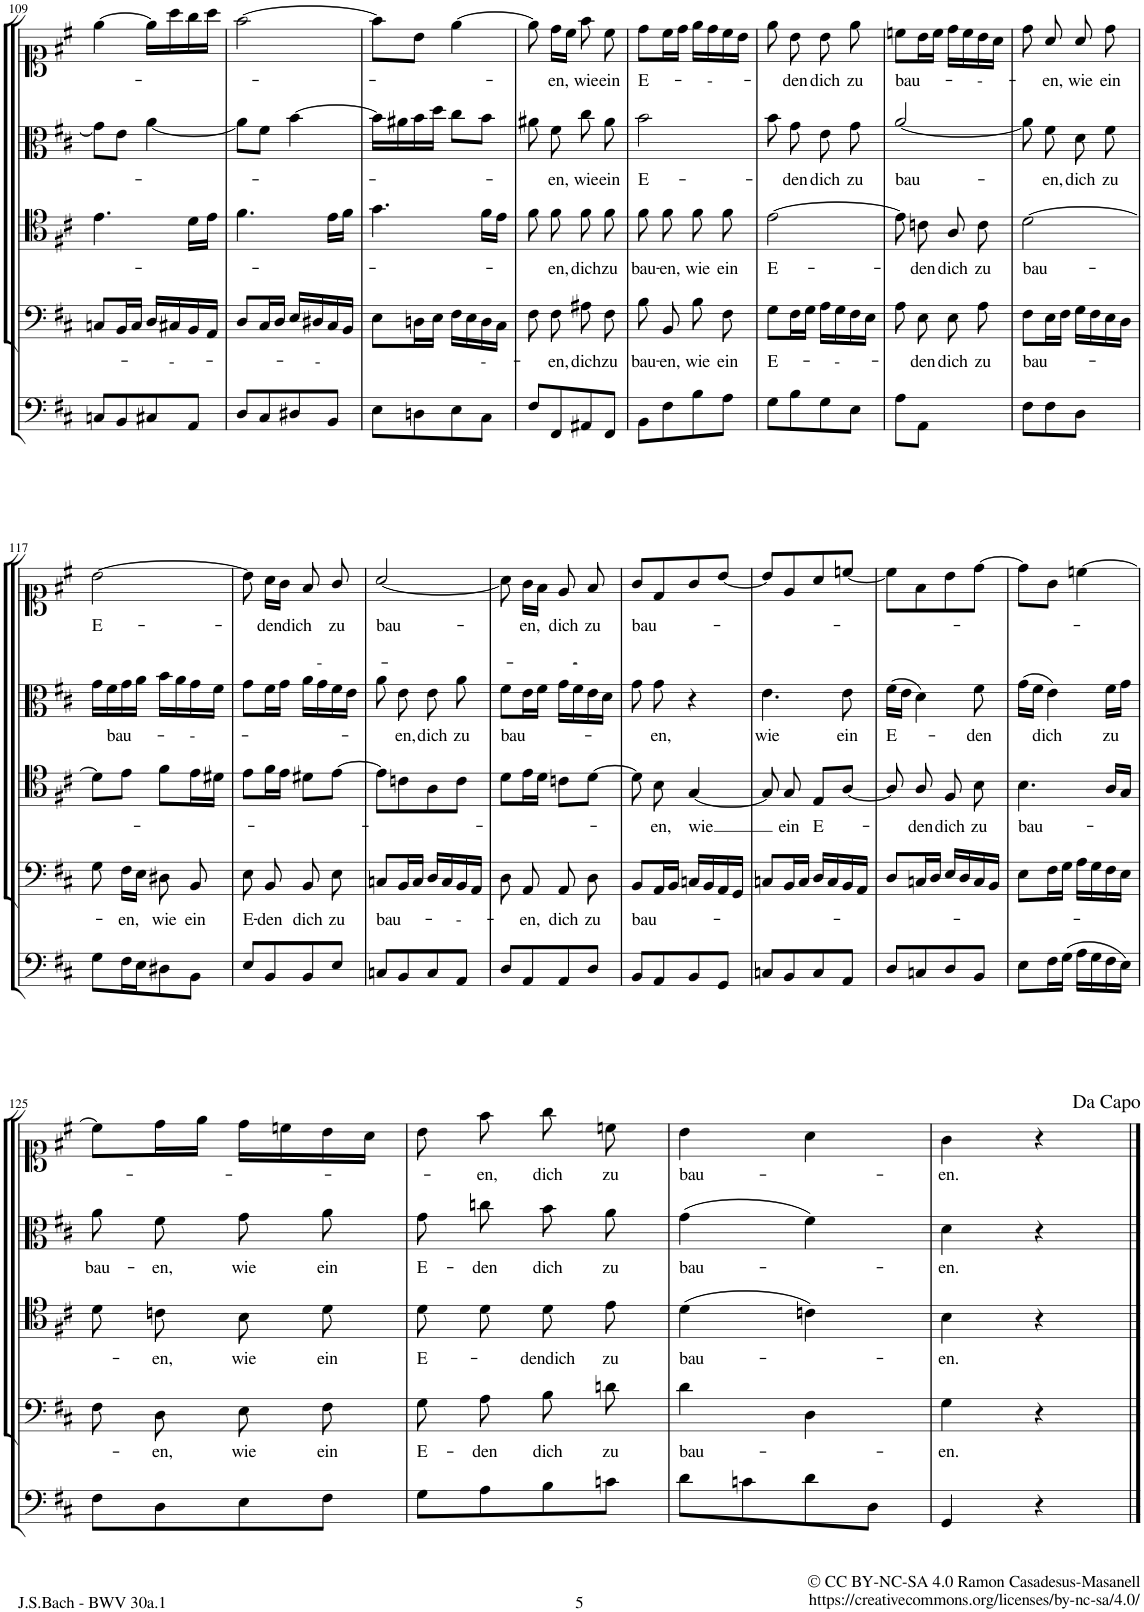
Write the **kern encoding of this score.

**kern	**kern	**text	**kern	**text	**kern	**text	**kern	**text
*part5	*part4	*part4	*part3	*part3	*part2	*part2	*part1	*part1
*staff5	*staff4	*staff4	*staff3	*staff3	*staff2	*staff2	*staff1	*staff1
*I"Continuo	*I"Basso	*	*I"Tenore	*	*I"Alto	*	*I"Soprano	*
!!LO:PB:g=z
*clefF4	*clefF4	*	*clefC4	*	*clefC3	*	*clefC1	*
*k[f#c#]	*k[f#c#]	*	*k[f#c#]	*	*k[f#c#]	*	*k[f#c#]	*
*M2/4	*M2/4	*	*M2/4	*	*M2/4	*	*M2/4	*
=109	=109	=109	=109	=109	=109	=109	=109	=109
8Cn/L	8Cn/L	.	4.e\	.	8g\L]	.	[>4ee\	.
8BB/	16BB/L	.	.	.	8e\J	.	.	.
.	16C/JJ	.	.	.	.	.	.	.
8C#X/	16D/LL	.	.	.	[<4a\	.	16ee\LL]	.
!	!	!LO:LY:b	!	!	!	!	!	!
.	16C#X/	---	.	.	.	.	16aa\	.
8AA/J	16BB/	.	16d\LL	.	.	.	16gg\	.
.	16AA/JJ	.	16e\JJ	.	.	.	16aa\JJ	.
=110	=110	=110	=110	=110	=110	=110	=110	=110
8D/L	8D/L	.	4.f#\	.	8a\L]	.	[>2ff#\	.
8C#/	16C#/L	.	.	.	8f#\J	.	.	.
.	16D/JJ	.	.	.	.	.	.	.
8D#X/	16E/LL	.	.	.	[>4b\	.	.	.
!	!	!LO:LY:b	!	!	!	!	!	!
.	16D#X/	--	.	.	.	.	.	.
8BB/J	16C#/	.	16e\LL	.	.	.	.	.
.	16BB/JJ	.	16f#\JJ	.	.	.	.	.
=111	=111	=111	=111	=111	=111	=111	=111	=111
8E\L	8E\L	.	4.g\	.	16b\LL]	.	8ff#\L]	.
.	.	.	.	.	16a#X\	.	.	.
8Dn\	16Dn\L	.	.	.	16b\	.	8b\J	.
.	16E\JJ	.	.	.	16dd\JJ	.	.	.
8E\	16F#\LL	.	.	.	8cc#\L	.	[>4ee\	.
.	16E\	.	.	.	.	.	.	.
!	!	!LO:LY:b	!	!	!	!	!	!
8C#\J	16D\	--	16f#\LL	.	8b\J	.	.	.
.	16C#\JJ	.	16e\JJ	.	.	.	.	.
=112	=112	=112	=112	=112	=112	=112	=112	=112
8F#/L	8F#\	.	8f#\	.	8a#X\	.	8ee\]	.
!	!	!LO:LY:b	!	!LO:LY:b	!	!LO:LY:b	!	!LO:LY:b
8FF#/	8F#\	-en,	8f#\	en,	8f#\	en,	16dd\LL	en,
.	.	.	.	.	.	.	16cc#\JJ	.
!	!	!LO:LY:b	!	!LO:LY:b	!	!LO:LY:b	!	!LO:LY:b
8AA#X/	8A#X\	dich	8f#\	dich	8cc#\	wie	8ff#\	wie
!	!	!LO:LY:b	!	!LO:LY:b	!	!LO:LY:b	!	!LO:LY:b
8FF#/J	8F#\	zu	8f#\	zu	8a#\	ein	8cc#\	ein
=113	=113	=113	=113	=113	=113	=113	=113	=113
!	!	!LO:LY:b	!	!LO:LY:b	!	!LO:LY:b	!	!LO:LY:b
8BB\L	8B\	bau-	8f#\	bau-	2b\	E-	8dd\L	E-
!	!	!LO:LY:b	!	!LO:LY:b	!	!	!	!
8F#\	8BB/	-en,	8f#\	-en,	.	.	16cc#\L	.
.	.	.	.	.	.	.	16dd\JJ	.
!	!	!LO:LY:b	!	!LO:LY:b	!	!	!	!
8B\	8B\	wie	8f#\	wie	.	.	16ee\LL	.
!	!	!	!	!	!	!	!	!LO:LY:b
.	.	.	.	.	.	.	16dd\	---
!	!	!LO:LY:b	!	!LO:LY:b	!	!	!	!
8A\J	8F#\	ein	8f#\	ein	.	.	16cc#\	.
.	.	.	.	.	.	.	16b\JJ	.
=114	=114	=114	=114	=114	=114	=114	=114	=114
!	!	!LO:LY:b	!	!LO:LY:b	!	!	!	!
8G\L	8G\L	E-	[>2e\	E-	8b\	.	8ee\	.
!	!	!	!	!	!	!LO:LY:b	!	!LO:LY:b
8B\	16F#\L	.	.	.	8g\	-den	8b\	-den
.	16G\JJ	.	.	.	.	.	.	.
!	!	!	!	!	!	!LO:LY:b	!	!LO:LY:b
8G\	16A\LL	.	.	.	8e\	dich	8b\	dich
!	!	!LO:LY:b	!	!	!	!	!	!
.	16G\	---	.	.	.	.	.	.
!	!	!	!	!	!	!LO:LY:b	!	!LO:LY:b
8E\J	16F#\	.	.	.	8g\	zu	8ee\	zu
.	16E\JJ	.	.	.	.	.	.	.
=115	=115	=115	=115	=115	=115	=115	=115	=115
!	!	!	!	!	!	!LO:LY:b	!	!LO:LY:b
8A\L	8A\	.	8e\]	.	[<2a/	bau-	8ccn\L	bau-
!	!	!LO:LY:b	!	!LO:LY:b	!	!	!	!
8AA\J	8E\	-den	8cn\	-den	.	.	16b\L	.
.	.	.	.	.	.	.	16cc\JJ	.
!	!	!LO:LY:b	!	!LO:LY:b	!	!	!	!
4ryy	8E\	dich	8A/	dich	.	.	16dd\LL	.
.	.	.	.	.	.	.	16cc\	.
!	!	!LO:LY:b	!	!LO:LY:b	!	!	!	!LO:LY:b
.	8A\	zu	8c\	zu	.	.	16b\	---
.	.	.	.	.	.	.	16a\JJ	.
=116	=116	=116	=116	=116	=116	=116	=116	=116
!	!	!LO:LY:b	!	!LO:LY:b	!	!	!	!
8F#\L	8F#\L	bau-	[>2d\	bau-	8a\]	.	8dd\	.
!	!	!	!	!	!	!LO:LY:b	!	!LO:LY:b
8F#\	16E\L	.	.	.	8f#\	-en,	8a/	-en,
.	16F#\JJ	.	.	.	.	.	.	.
!	!	!	!	!	!	!LO:LY:b	!	!LO:LY:b
8D\J	16G\LL	.	.	.	8d\	dich	8a/	wie
.	16F#\	.	.	.	.	.	.	.
!	!	!	!	!	!	!LO:LY:b	!	!LO:LY:b
8ryy	16E\	.	.	.	8f#\	zu	8dd\	ein
.	16D\JJ	.	.	.	.	.	.	.
!!LO:LB:g=z
=117	=117	=117	=117	=117	=117	=117	=117	=117
!	!	!	!	!	!	!	!	!LO:LY:b
8G\L	8G\	.	8d\L]	.	16g\LL	.	[>2b\	E-
!	!	!	!	!	!	!LO:LY:b	!	!
.	.	.	.	.	16f#\	bau-	.	.
!	!	!LO:LY:b	!	!	!	!	!	!
16F#\L	16F#\LL	-en,	8e\J	.	16g\	.	.	.
16E\J	16E\JJ	.	.	.	16a\JJ	.	.	.
!	!	!LO:LY:b	!	!	!	!	!	!
8D#X\	8D#X\	wie	8f#\L	.	16b\LL	.	.	.
.	.	.	.	.	16a\	.	.	.
!	!	!LO:LY:b	!	!	!	!LO:LY:b	!	!
8BB\J	8BB/	ein	16e\L	.	16g\	---	.	.
.	.	.	16d#X\JJ	.	16f#\JJ	.	.	.
=118	=118	=118	=118	=118	=118	=118	=118	=118
!	!	!LO:LY:b	!	!	!	!	!	!
8E/L	8E\	E-	8e\L	.	8g\L	.	8b\]	.
!	!	!LO:LY:b	!	!	!	!	!	!
8BB/	8BB/	-den	16f#\L	.	16f#\L	.	16a\LL	.
!	!	!	!	!	!	!	!	!LO:LY:b
.	.	.	16e\JJ	.	16g\JJ	.	16g\JJ	-dendich
!	!	!LO:LY:b	!	!	!	!	!	!
8BB/	8BB/	dich	8d#X\L	.	16a\LL	.	8f#/	.
!	!	!	!	!	!	!LO:LY:a	!	!
.	.	.	.	.	16g\	---	.	.
!	!	!LO:LY:b	!	!	!	!	!	!LO:LY:b
8E/J	8E\	zu	[>8e\J	.	16f#\	.	8g/	zu
.	.	.	.	.	16e\JJ	.	.	.
=119	=119	=119	=119	=119	=119	=119	=119	=119
!	!	!LO:LY:b	!	!	!	!	!	!LO:LY:b
8Cn/L	8Cn/L	bau-	8e\L]	.	8a\	.	[<2a/	bau-
!	!	!	!	!	!	!LO:LY:b	!	!
8BB/	16BB/L	.	8cn\	.	8e\	-en,	.	.
.	16C/JJ	.	.	.	.	.	.	.
!	!	!	!	!	!	!LO:LY:b	!	!
8C/	16D/LL	.	8A\	.	8e\	dich	.	.
.	16C/	.	.	.	.	.	.	.
!	!	!LO:LY:b	!	!	!	!LO:LY:b	!	!
8AA/J	16BB/	---	8c\J	.	8a\	zu	.	.
.	16AA/JJ	.	.	.	.	.	.	.
=120	=120	=120	=120	=120	=120	=120	=120	=120
!	!	!	!	!	!	!LO:LY:b	!	!
8D/L	8D\	.	8d\L	.	8f#\L	bau-	8a\]	.
!	!	!LO:LY:b	!	!	!	!	!	!LO:LY:b
8AA/	8AA/	-en,	16e\L	.	16e\L	.	16g\LL	-en,
.	.	.	16d\JJ	.	16f#\JJ	.	16f#\JJ	.
!	!	!LO:LY:b	!	!	!	!	!	!LO:LY:b
8AA/	8AA/	dich	8cn\L	.	16g\LL	.	8e/	dich
!	!	!	!	!	!	!LO:LY:a	!	!
.	.	.	.	.	16f#\	---	.	.
!	!	!LO:LY:b	!	!	!	!	!	!LO:LY:b
8D/J	8D\	zu	[>8d\J	.	16e\	.	8f#/	zu
.	.	.	.	.	16d\JJ	.	.	.
=121	=121	=121	=121	=121	=121	=121	=121	=121
!	!	!LO:LY:b	!	!	!	!	!	!LO:LY:b
8BB/L	8BB/L	bau-	8d\]	.	8g\	.	8g/L	bau-
!	!	!	!	!LO:LY:b	!	!LO:LY:b	!	!
8AA/	16AA/L	.	8B\	-en,	8g\	-en,	8d/	.
.	16BB/JJ	.	.	.	.	.	.	.
!	!	!	!	!LO:LY:b	!	!	!	!
8BB/	16Cn/LL	.	[<4G/	wie	4r	.	8g/	.
.	16BB/	.	.	.	.	.	.	.
8GG/J	16AA/	.	.	.	.	.	[<8b/J	.
.	16GG/JJ	.	.	.	.	.	.	.
=122	=122	=122	=122	=122	=122	=122	=122	=122
!	!	!	!	!	!	!LO:LY:b	!	!
8Cn/L	8Cn/L	.	8G/]	.	4.e\	wie	8b/L]	.
!	!	!	!	!LO:LY:b	!	!	!	!
8BB/	16BB/L	.	8G/	ein	.	.	8e/	.
.	16C/JJ	.	.	.	.	.	.	.
!	!	!	!	!LO:LY:b	!	!	!	!
8C/	16D/LL	.	8E/L	E-	.	.	8a/	.
.	16C/	.	.	.	.	.	.	.
!	!	!	!	!	!	!LO:LY:b	!	!
8AA/J	16BB/	.	[<8A/J	.	8e\	ein	[<8ccn/J	.
.	16AA/JJ	.	.	.	.	.	.	.
=123	=123	=123	=123	=123	=123	=123	=123	=123
!	!	!	!	!	!	!LO:LY:b	!	!
8D/L	8D/L	.	8A/]	.	(16f#\LL	E-	8cc\L]	.
.	.	.	.	.	16e\JJ	.	.	.
!	!	!	!	!LO:LY:b	!	!	!	!
8Cn/	16Cn/L	.	8A/	-den	4d\)	.	8f#\	.
.	16D/JJ	.	.	.	.	.	.	.
!	!	!	!	!LO:LY:b	!	!	!	!
8D/	16E/LL	.	8F#/	dich	.	.	8b\	.
.	16D/	.	.	.	.	.	.	.
!	!	!	!	!LO:LY:b	!	!LO:LY:b	!	!
8BB/J	16C/	.	8B\	zu	8f#\	-den	[>8dd\J	.
.	16BB/JJ	.	.	.	.	.	.	.
=124	=124	=124	=124	=124	=124	=124	=124	=124
!	!	!	!	!LO:LY:b	!	!	!	!
8E\L	8E\L	.	4.B\	bau-	(16g\LL	.	8dd\L]	.
!	!	!	!	!	!	!LO:LY:b	!	!
.	.	.	.	.	16f#\JJ	dich	.	.
16F#\L	16F#\L	.	.	.	4e\)	.	8g\J	.
(16G\JJ	16G\JJ	.	.	.	.	.	.	.
16A\LL	16A\LL	.	.	.	.	.	[4ccn\	.
16G\	16G\	.	.	.	.	.	.	.
!	!	!	!	!	!	!LO:LY:b	!	!
16F#\	16F#\	.	16A/LL	.	16f#\LL	zu	.	.
16E\JJ)	16E\JJ	.	16G/JJ	.	16g\JJ	.	.	.
!!LO:LB:g=z
=125	=125	=125	=125	=125	=125	=125	=125	=125
!	!	!	!	!	!	!LO:LY:b	!	!
8F#\L	8F#\	.	8d\	.	8a\	bau-	8cc\L]	.
!	!	!LO:LY:b	!	!LO:LY:b	!	!LO:LY:b	!	!
8D\	8D\	en,	8cn\	en,	8f#\	-en,	16dd\L	.
.	.	.	.	.	.	.	16ee\JJ	.
!	!	!LO:LY:b	!	!LO:LY:b	!	!LO:LY:b	!	!
8E\	8E\	wie	8B\	wie	8g\	wie	16dd\LL	.
.	.	.	.	.	.	.	16ccn\	.
!	!	!LO:LY:b	!	!LO:LY:b	!	!LO:LY:b	!	!
8F#\J	8F#\	ein	8d\	ein	8a\	ein	16b\	.
.	.	.	.	.	.	.	16a\JJ	.
=126	=126	=126	=126	=126	=126	=126	=126	=126
!	!	!LO:LY:b	!	!LO:LY:b	!	!LO:LY:b	!	!
8G\L	8G\	E-	8d\	E-	8g\	E-	8b\	.
!	!	!LO:LY:b	!	!	!	!LO:LY:b	!	!LO:LY:b
8A\	8A\	-den	8d\	.	8ccn\	-den	8ff#\	-en,
!	!	!LO:LY:b	!	!LO:LY:b	!	!LO:LY:b	!	!LO:LY:b
8B\	8B\	dich	8d\	-dendich	8b\	dich	8gg\	dich
!	!	!LO:LY:b	!	!LO:LY:b	!	!LO:LY:b	!	!LO:LY:b
8cn\J	8dn\	zu	8e\	zu	8a\	zu	8ccn\	zu
=127	=127	=127	=127	=127	=127	=127	=127	=127
!	!	!LO:LY:b	!	!LO:LY:b	!	!LO:LY:b	!	!LO:LY:b
8d\L	4d\	bau-	(4d\	bau-	(4g\	bau-	4b\	bau-
8cn\	.	.	.	.	.	.	.	.
8d\	4D\	.	4cn\)	.	4f#\)	.	4a\	.
8D\J	.	.	.	.	.	.	.	.
=128	=128	=128	=128	=128	=128	=128	=128	=128
!	!	!LO:LY:b	!	!LO:LY:b	!	!LO:LY:b	!	!LO:LY:b
4GG/	4G\	-en.	4B\	-en.	4d\	-en.	4g\	-en.
4r	4r	.	4r	.	4r	.	4r	.
==	==	==	==	==	==	==	==	==
*-	*-	*-	*-	*-	*-	*-	*-	*-
